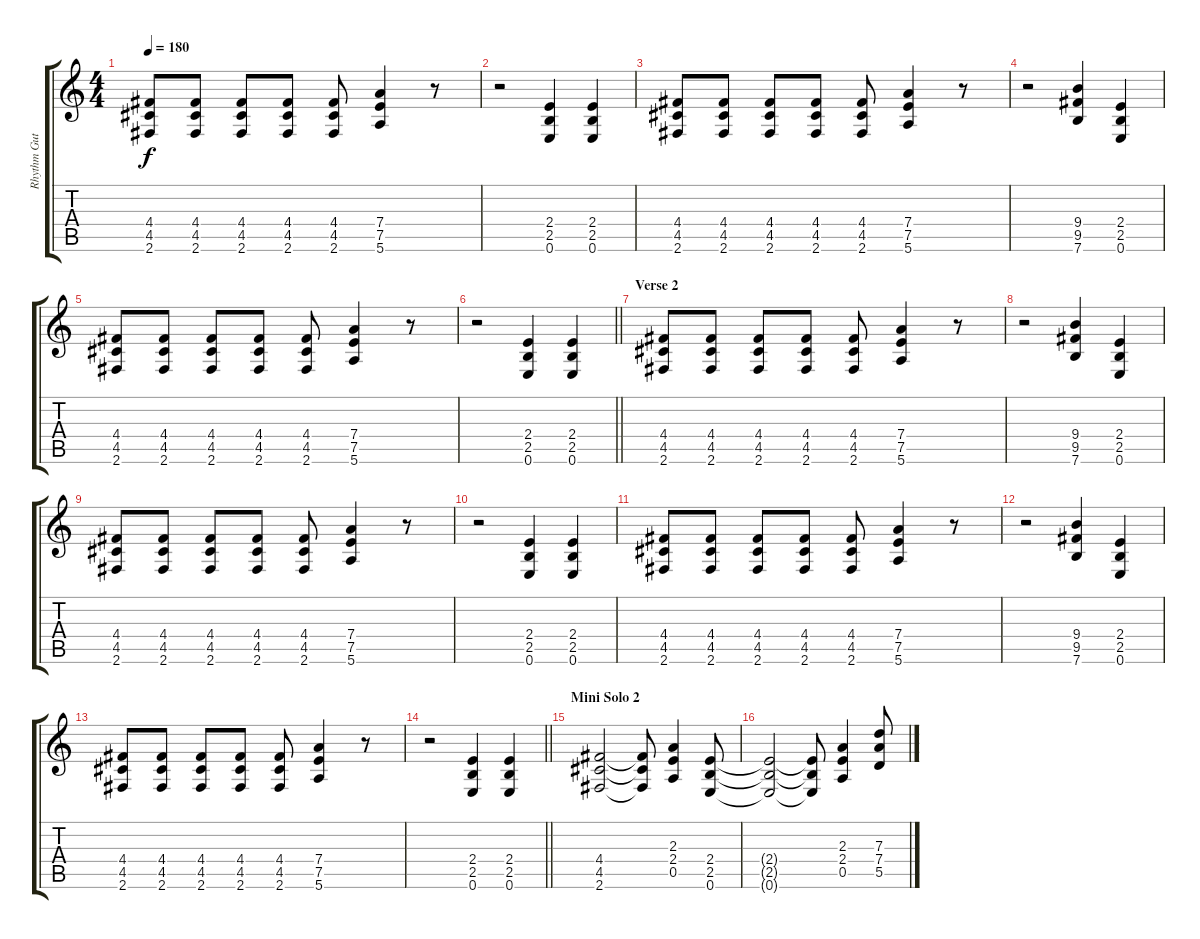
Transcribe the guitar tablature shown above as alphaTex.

\track ("Rhythm Gutiar" "Rhythm Gut") {instrument distortionguitar}
\staff {score tabs}
\tuning (E4 B3 G3 D3 A2 E2) {hide}
\ts (4 4)
\tempo 180
\clef g2
\ks c
(4.4 4.5 2.6).8{dy f} (4.4 4.5 2.6).8 (4.4 4.5 2.6).8 (4.4 4.5 2.6).8 (4.4 4.5 2.6).8 (7.4 7.5 5.6).4 r.8 |
r.2 (2.4 2.5 0.6).4 (2.4 2.5 0.6).4 |
(4.4 4.5 2.6).8 (4.4 4.5 2.6).8 (4.4 4.5 2.6).8 (4.4 4.5 2.6).8 (4.4 4.5 2.6).8 (7.4 7.5 5.6).4 r.8 |
r.2 (9.4 9.5 7.6).4 (2.4 2.5 0.6).4 |
(4.4 4.5 2.6).8 (4.4 4.5 2.6).8 (4.4 4.5 2.6).8 (4.4 4.5 2.6).8 (4.4 4.5 2.6).8 (7.4 7.5 5.6).4 r.8 |
\barLineRight lightlight
r.2 (2.4 2.5 0.6).4 (2.4 2.5 0.6).4 |
\section ("" "Verse 2")
(4.4 4.5 2.6).8 (4.4 4.5 2.6).8 (4.4 4.5 2.6).8 (4.4 4.5 2.6).8 (4.4 4.5 2.6).8 (7.4 7.5 5.6).4 r.8 |
r.2 (9.4 9.5 7.6).4 (2.4 2.5 0.6).4 |
(4.4 4.5 2.6).8 (4.4 4.5 2.6).8 (4.4 4.5 2.6).8 (4.4 4.5 2.6).8 (4.4 4.5 2.6).8 (7.4 7.5 5.6).4 r.8 |
r.2 (2.4 2.5 0.6).4 (2.4 2.5 0.6).4 |
(4.4 4.5 2.6).8 (4.4 4.5 2.6).8 (4.4 4.5 2.6).8 (4.4 4.5 2.6).8 (4.4 4.5 2.6).8 (7.4 7.5 5.6).4 r.8 |
r.2 (9.4 9.5 7.6).4 (2.4 2.5 0.6).4 |
(4.4 4.5 2.6).8 (4.4 4.5 2.6).8 (4.4 4.5 2.6).8 (4.4 4.5 2.6).8 (4.4 4.5 2.6).8 (7.4 7.5 5.6).4 r.8 |
\barLineRight lightlight
r.2 (2.4 2.5 0.6).4 (2.4 2.5 0.6).4 |
\section ("" "Mini Solo 2")
(4.4 4.5 2.6).2 (4.4{t} 4.5{t} 2.6{t}).8 (2.3 2.4 0.5).4 (2.4 2.5 0.6).8 |
(2.4{t} 2.5{t} 0.6{t}).2 (2.4{t} 2.5{t} 0.6{t}).8 (2.3 2.4 0.5).4 (7.3 7.4 5.5).8
